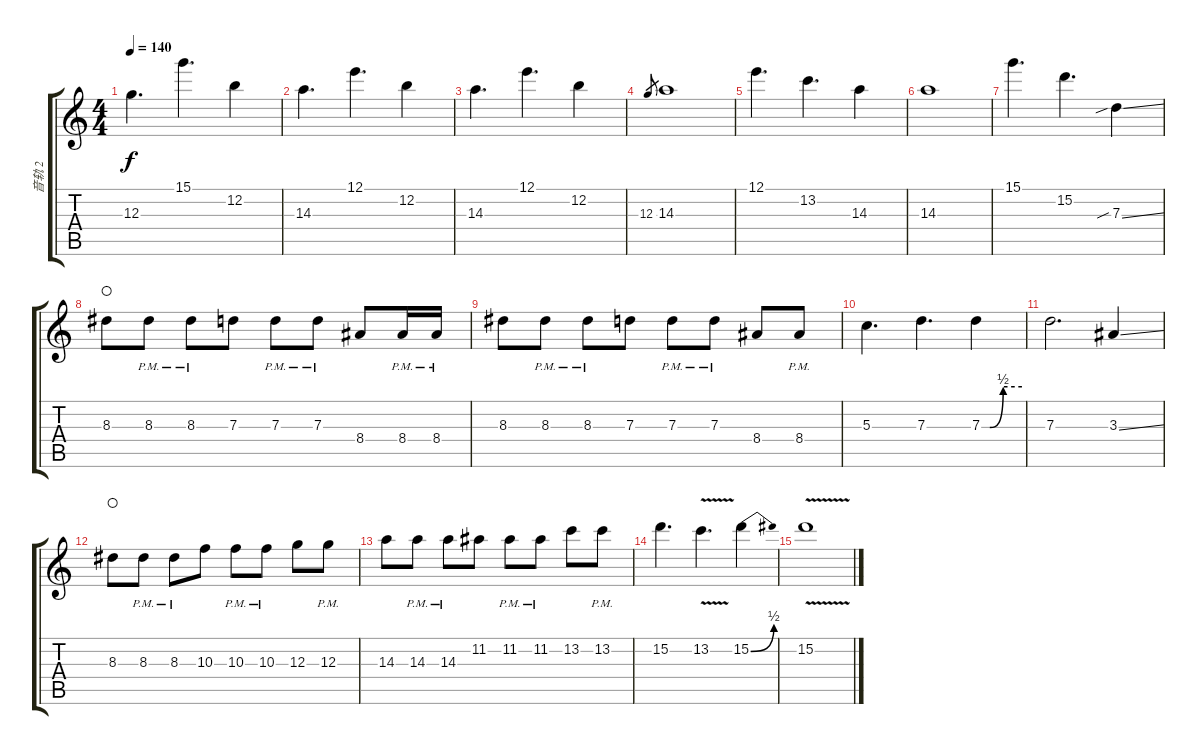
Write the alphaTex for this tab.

\track ("音轨 2" "音轨 2") {instrument overdrivenguitar}
\staff {score tabs}
\tuning (E4 B3 G3 D3 A2 E2) {hide}
\ts (4 4)
\tempo 140
\clef g2
\ks c
12.3.4{d dy f} 15.1.4{d} 12.2.4 |
14.3.4{d} 12.1.4{d} 12.2.4 |
14.3.4{d} 12.1.4{d} 12.2.4 |
12.3.8{gr} 14.3.1 |
12.1.4{d} 13.2.4{d} 14.3.4 |
14.3.1 |
15.1.4{d} 15.2.4{d} 7.3{sib ss}.4 |
8.3.8{waho} 8.3{pm}.8 8.3{pm}.8 7.3.8 7.3{pm}.8 7.3{pm}.8 8.4.8 8.4{pm}.16 8.4{pm}.16 |
8.3.8 8.3{pm}.8 8.3{pm}.8 7.3.8 7.3{pm}.8 7.3{pm}.8 8.4.8 8.4{pm}.8 |
5.3.4{d} 7.3.4{d} 7.3{be (custom 0 0 9 0 12 0 32 2 60 2)}.4 |
7.3.2{d} 3.3{ss}.4 |
8.3.8{waho} 8.3{pm}.8 8.3{pm}.8 10.3.8 10.3{pm}.8 10.3{pm}.8 12.3.8 12.3{pm}.8 |
14.3.8 14.3{pm}.8 14.3{pm}.8 11.2.8 11.2{pm}.8 11.2{pm}.8 13.2.8 13.2{pm}.8 |
15.2.4{d} 13.2{v}.4{d} 15.2{be (bend 0 0 60 2)}.4 |
15.2{v}.1
